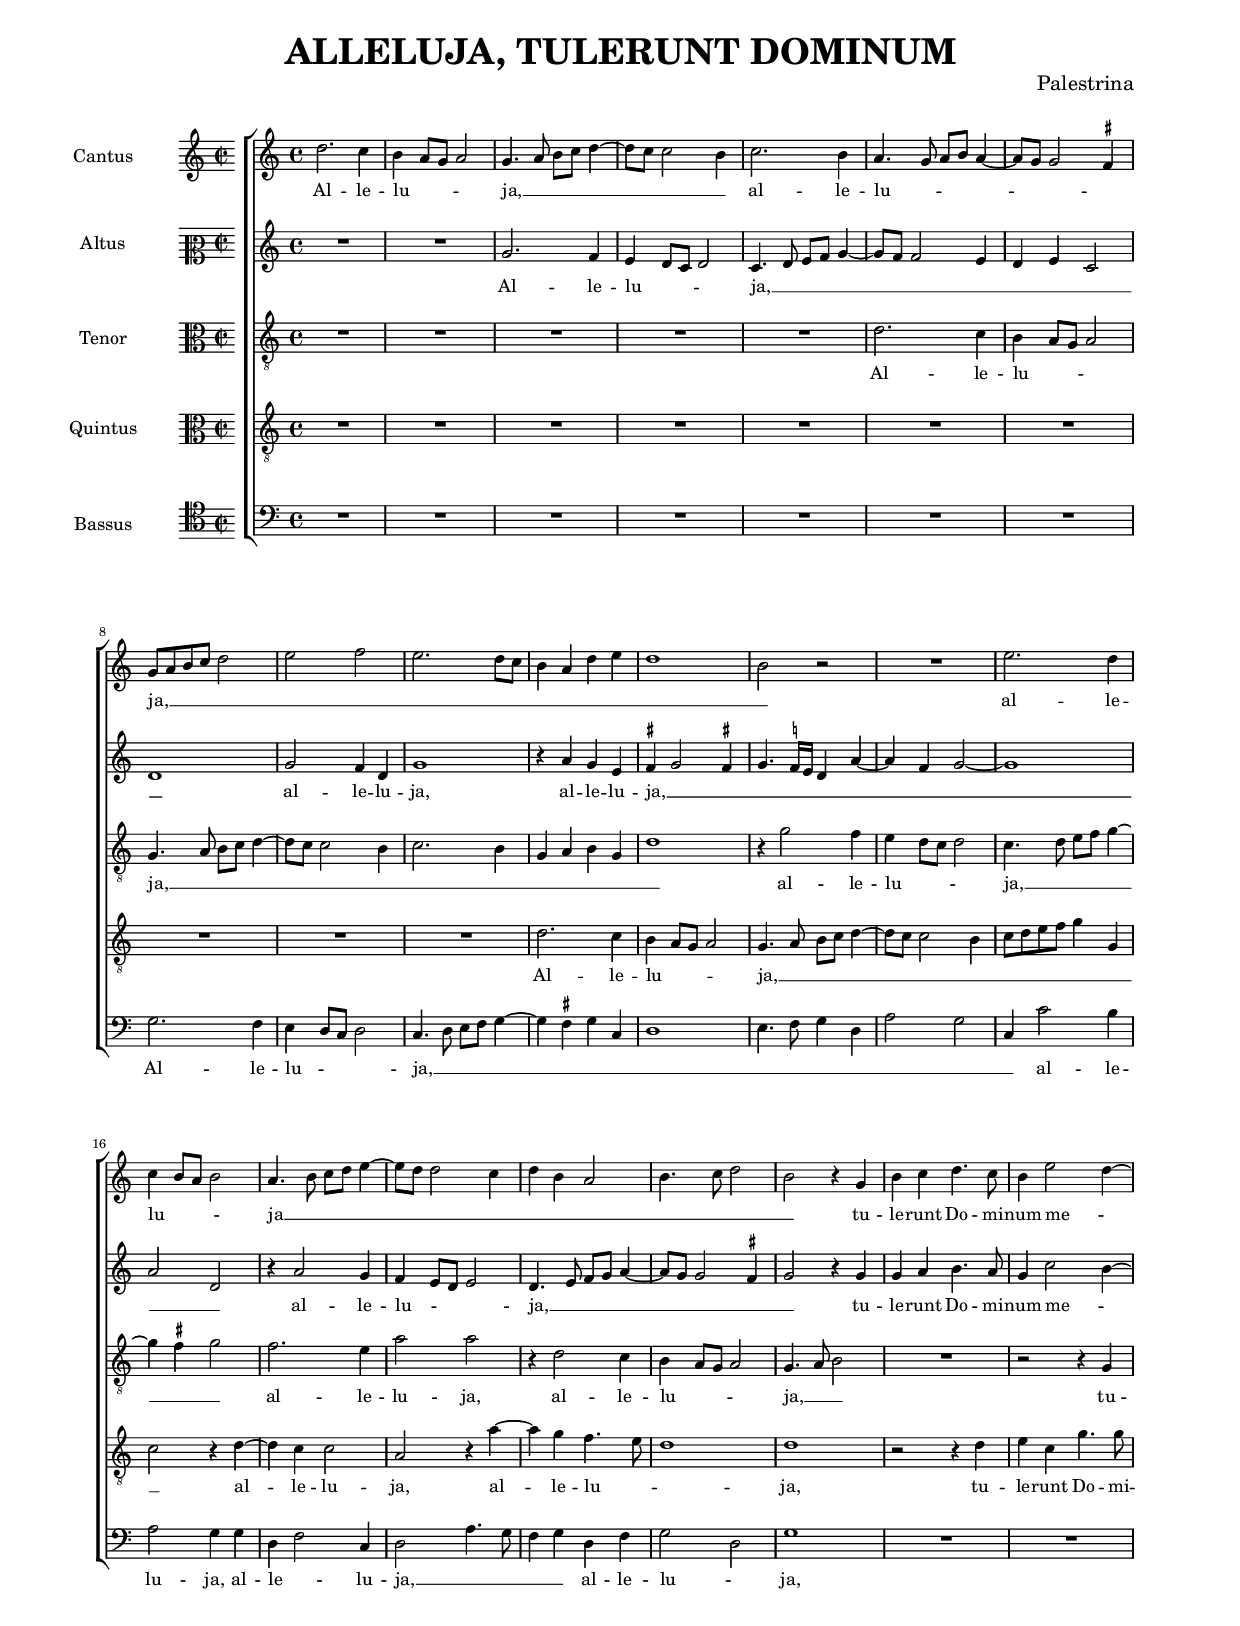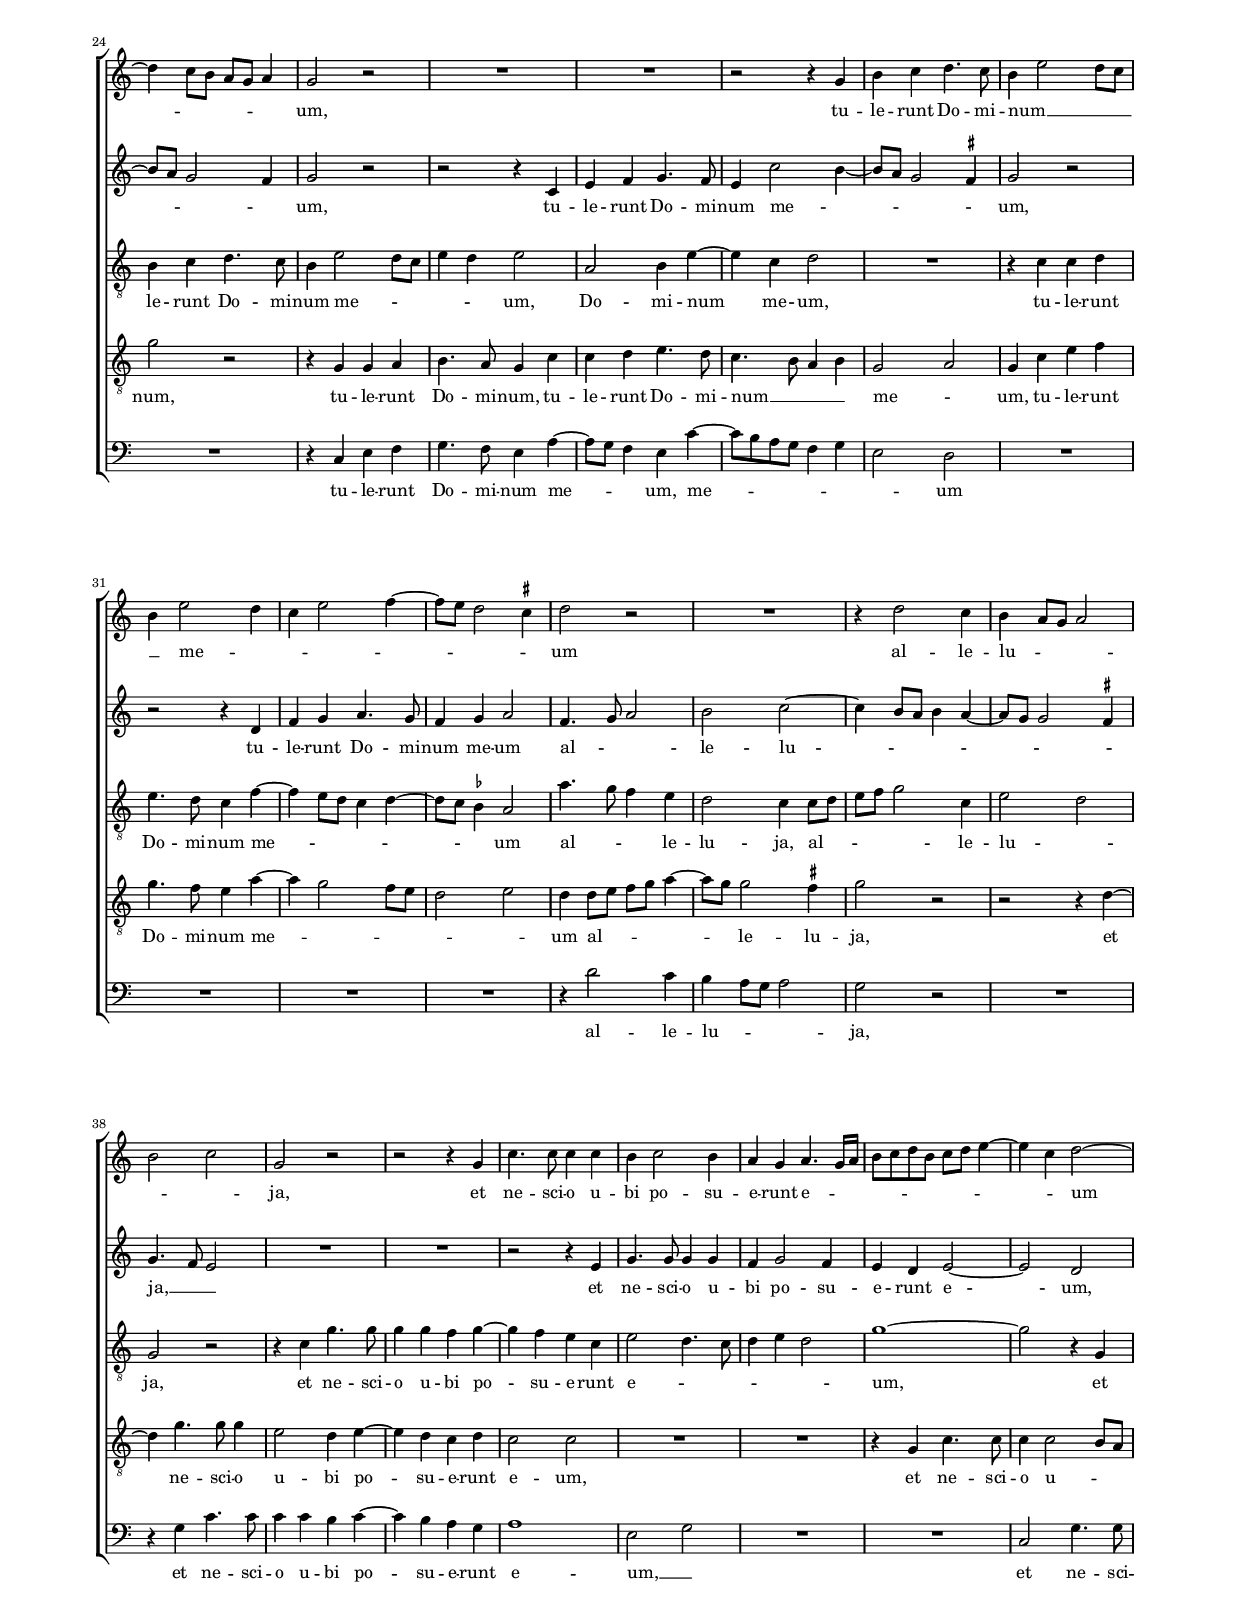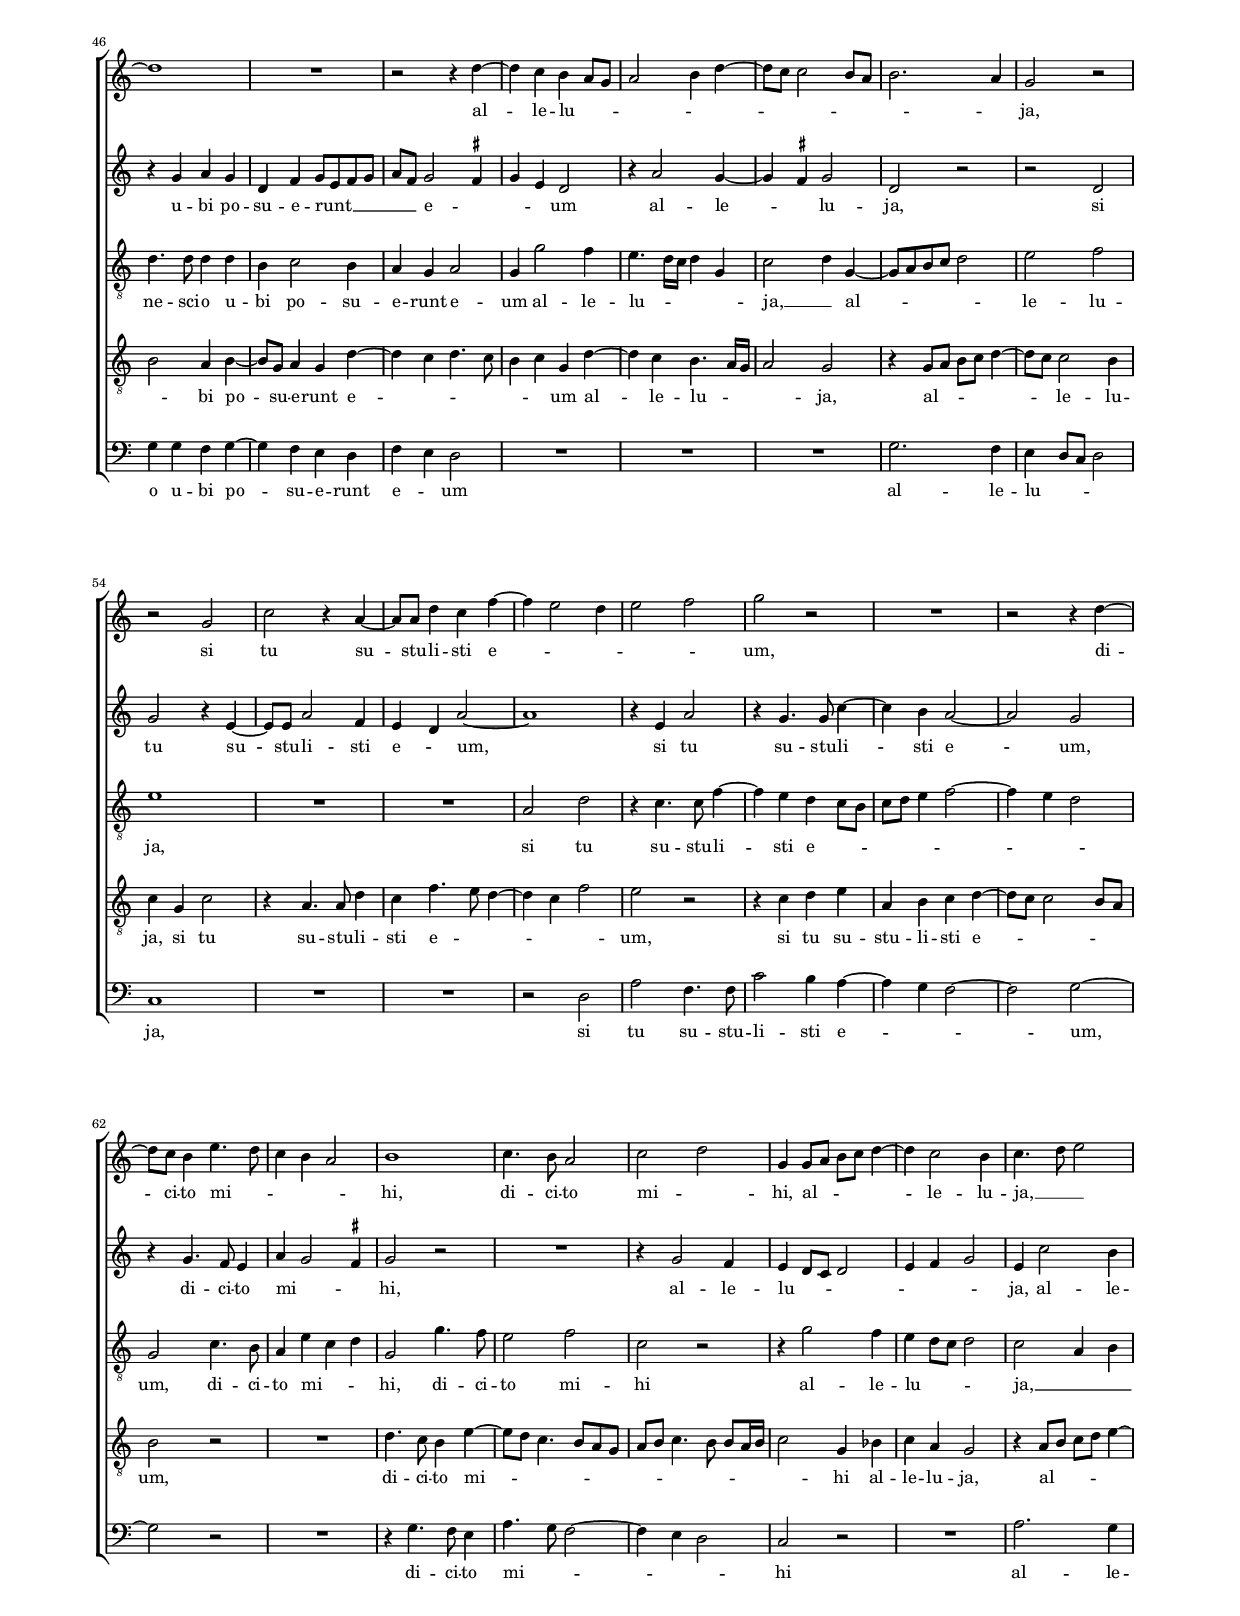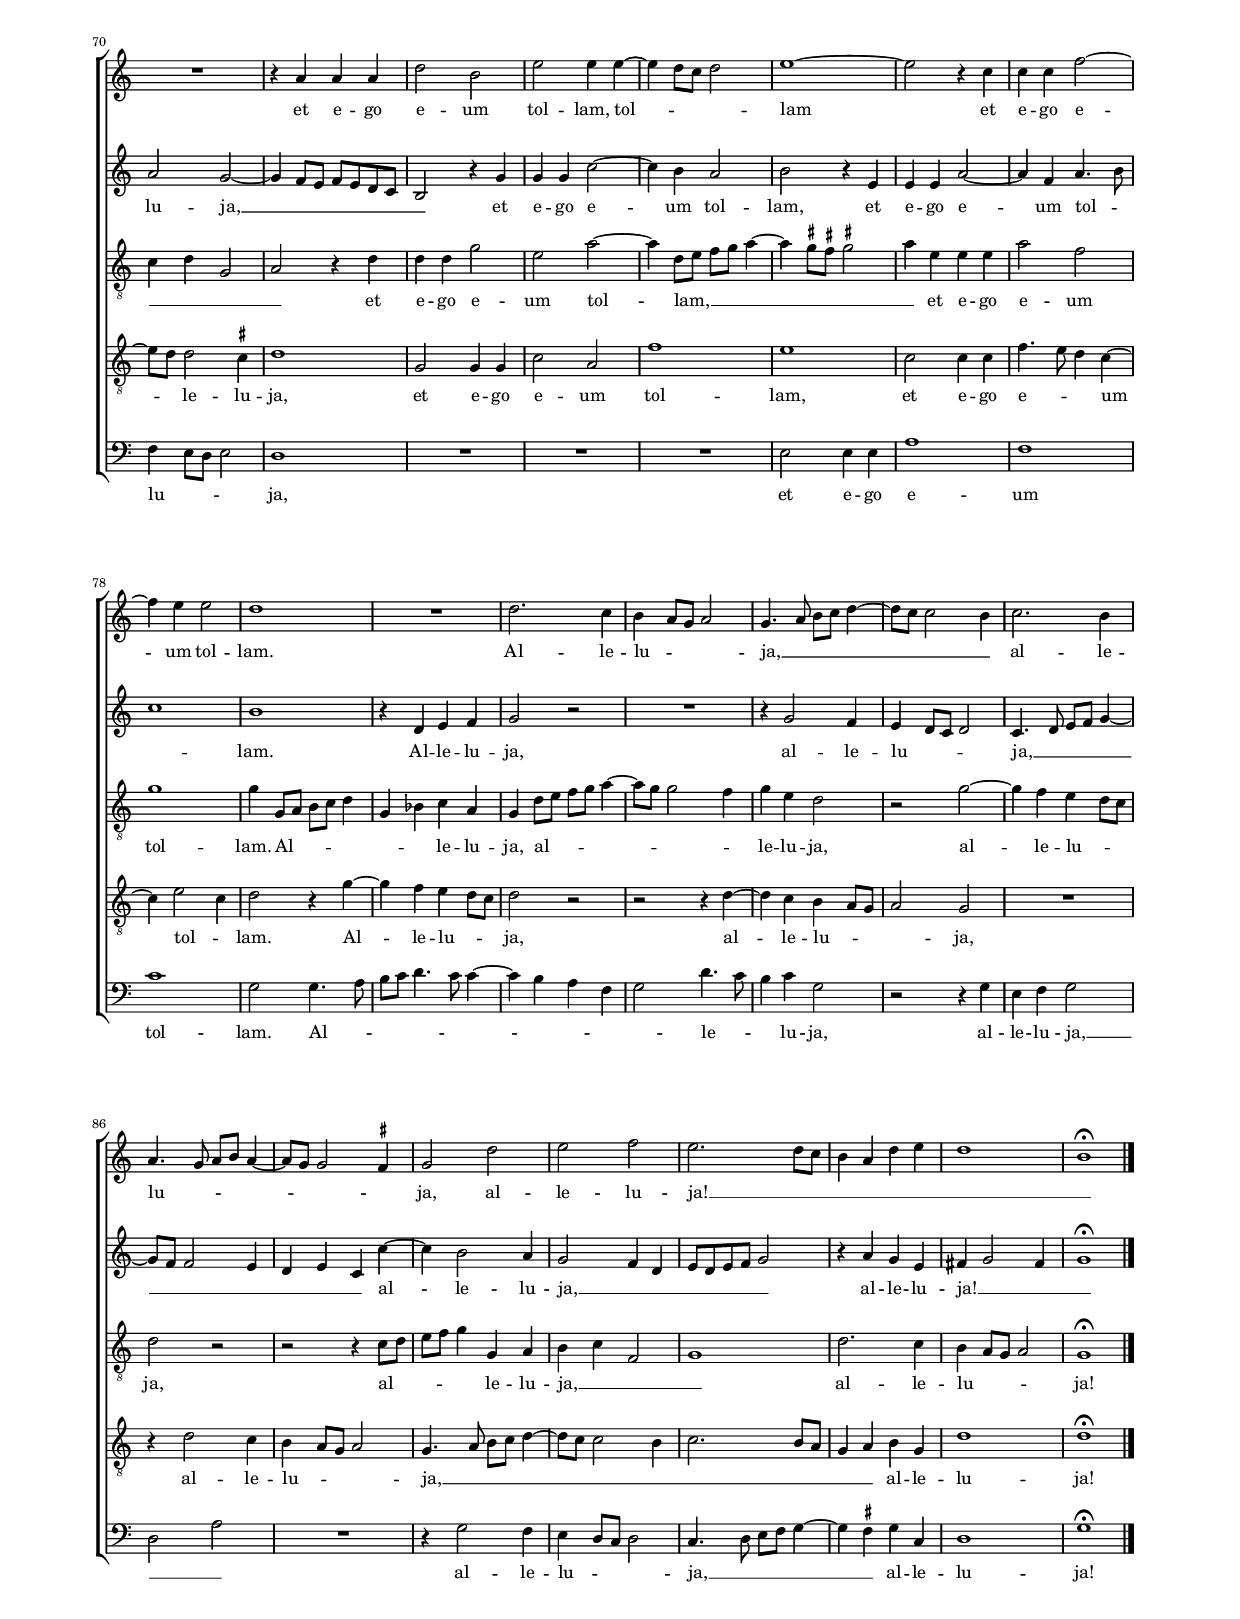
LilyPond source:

\header
{
  title=\markup {\fontsize #3 "ALLELUJA, TULERUNT DOMINUM"}
  composer=\markup {\fontsize #2 "Palestrina"}
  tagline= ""
}

\version "2.14.0"
\include "deutsch.ly"
#(set-global-staff-size 14)
#(ly:set-option 'point-and-click #f)

	
global = {
	\key c \major
	\time 4/4
	\skip 1*93 \bar "|."
	}

	ficta = { \once \set suggestAccidentals = ##t }
	
	forget = #(define-music-function (parser location music) (ly:music?) #{
		#(set-accidental-style 'forget)
		$music
		#(set-accidental-style 'default)
		#})


\paper
	{
	top-margin = 1.6 \cm
	bottom-margin = 1.6 \cm
	left-margin = 1.8 \cm
	line-width = 17.4 \cm
	ragged-bottom = ##f
	ragged-last-bottom = ##f
	print-page-number = ##f
	system-system-spacing = #'((basic-distance . 18) (minimum-distance . 14) (padding . 8) (strechability . 50))
	scoreTitleMarkup = \markup { \fill-line  { \null \fontsize #4 \bold \fromproperty #'header:piece \fromproperty #'header:opus } }
	systems-per-page = 3
%	min-systems-per-page = 3
	}

	
cantus =  \relative c''
	{
	%Incipit
	\set Staff.instrumentName = \markup { \line { \score {
	<<
	\new Staff  {
	\set Staff.instrumentName = \markup { \fontsize #1 "Cantus" }
	\key c \major
	\clef violin
	\time 2/2
	\relative g' {
	s4 \bar ""
	}}
	>>
	\layout  {
	raggedright = ##t
	line-width = 2.8\cm
	}}} \hspace #1 }
	%End of Incipit
	\set Staff.midiInstrument = "reed organ"
	%1
	d2. c4
	h4( a8 g a2)
	g4.( a8 h c d4~
	d8 c c2 h4)
	%5
	c2. h4 |
	\slurDown a4.( g8 a h a4~
	a8 g g2 \ficta fis4)
	g8( a h c d2
	e2 f
	%10
	e2. d8 c |
	h4 a d e
	d1
	h2) r
	R1
	%15
	e2. d4 |
	c4( h8 a h2)
	a4.( h8 c d e4~
	e8 d d2 c4
	d4 h a2
	%20
	h4. c8 d2 |
	h2) r4 g
	h4 c d4. c8
	h4 e2( d4~
	d4 c8 h a g a4)
	%25
	g2 r |
	R1
	R1
	r2 r4 g
	h4 c d4. c8
	%30
	h4( e2 d8 c |
	h4) \slurDown e2( d4
	c4 e2 f4~
	f8 e d2 \ficta cis4)
	d2 r
	%35
	R1
	r4 d2 c4 |
	h4( a8 g a2
	h2 c)
	g2 r
	%40
	r2 r4 g |
	c4. c8 c4 c
	h4 c2 h4
	a4 g a4.( g16 a
	h8 c d h c d e4~
	%45
	e4 c) d2~ |
	d1
	R1
	r2 r4 d~
	d4 c h( a8 g
	%50
	a2 h4 d~ |
	d8 c c2 h8 a
	h2. a4)
	g2 r
	r2 g
	%55
	c2 r4 a~ |
	a8 a d4 c f~
	f4( e2 d4
	e2 f)
	g2 r
	%60
	R1 |
	r2 r4 d~
	d8 c h4 e4.( d8
	c4 h a2)
	h1
	%65
	c4. h8 a2 |
	c2( d)
	g,4 g8( a h c d4~
	d4) c2 h4
	c4.( d8 e2)
	%70
	R1 |
	r4 a, a a
	d2 h
	e2 e4 e~
	e4( d8 c d2)
	%75
	e1~ |
	e2 r4 c
	c4 c f2~
	f4 e e2
	d1
	%80
	R1 |
	d2. c4
	h4( a8 g a2)
	g4.( a8 h c d4~
	d8 c c2 h4)
	%85
	c2. h4 |
	\slurDown a4.( g8 a h a4~
	a8 g g2 \ficta fis4)
	g2 d'
	e2 f
	%90
	e2.( d8 c
	h4 a d e
	d1
	h1)\fermata
	}
	


altus =  \relative c''
        {
       %Incipit
	\set Staff.instrumentName = \markup { \line { \score {
	<<
	\new Staff  {
	\set Staff.instrumentName = \markup { \fontsize #1 "Altus" }
	\key c \major
	\clef mezzosoprano
	\time 2/2
	\relative g' {
	s4 \bar ""
	}}
	>>
	\layout  {
	raggedright = ##t
	line-width = 2.8\cm
%	\context { \Staff \remove Time_signature_engraver }
	}}} \hspace #1 }
	%End of Incipit
	\set Staff.midiInstrument = "reed organ"
	%1
	R1
	R1
	g2. f4
	e4( d8 c d2)
	%5
	c4.( d8 e f g4~ |
	g8 f f2 e4
	d4 e c2
	d1)
	g2 f4 d
	%10
	g1 |
	r4 a g e
	\slurDown \ficta fis4( g2 \ficta fis!4
	g4. \ficta f!16 e d4 a'~
	a4 f g2~
	%15
	g1 |
	a2 d,)
	r4 a'2 g4
	f4( e8 d e2)
	d4.( e8 f g a4~
	%20
	a8 g g2 \ficta fis4 |
	g2) r4 g
	g4 a h4. a8
	g4 c2( h4~
	h8 a g2 f4)
	%25
	g2 r |
	r2 r4 c,
	e4 f g4. f8
	e4 c'2( h4~
	h8 a g2 \ficta fis4)
	%30
	g2 r |
	r2 r4 d
	f4 g a4. g8
	f4 g a2
	f4.( g8 a2)
	%35
	h2 c~ |
	c4( h8 a h4 a~
	a8 g g2 \ficta fis4)
	g4.( \ficta f8 e2)
	R1
	%40
	R1 |
	r2 r4 e
	g4. g8 g4 g
	f4 g2 f4
	e4 d e2~
	%45
	e2 d |
	r4 g a g
	d4 f g8( e f g
	a8 f) g2( \ficta fis4
	g4 e) d2
	%50
	r4 a'2 g4~ |
	g4( \ficta fis) g2
	d2 r
	r2 d
	g2 r4 e~
	%55
	e8 e a2 f4 |
	e4( d) a'2~
	a1
	r4 e a2
	r4 g4. g8 c4~
	%60
	c4 h a2~ |
	a2 g
	r4 g4. f8 e4
	a4( g2 \ficta fis4)
	g2 r
	%65
	R1 |
	r4 g2 f4
	e4( d8 c d2
	e4 f g2)
	e4 c'2 h4
	%70
	a2 g~ |
	g4( f8 e f e d c
	h2) r4 g'
	g4 g c2~
	c4 h a2
	%75
	h2 r4 e, |
	e4 e a2~
	a4 f a4.( h8
	c1)
	h1
	%80
	r4 d, e f |
	g2 r
	R1
	r4 g2 f4
	e4( d8 c d2)
	%85
	c4.( d8 e f g4~ |
	g8 f f2 e4
	d4 e c) c'~
	c4 h2 a4
	g2( f4 d
	%90
	e8 d e f g2)
	r4 a g e
	fis4( g2 fis4
	g1)\fermata
	}
	

tenor =  \relative c'
	{
	%Incipit
	\set Staff.instrumentName = \markup { \line { \score {
	<<
	\new Staff  {
	\set Staff.instrumentName = \markup { \fontsize #1 "Tenor" }
	\key c \major
	\clef alto
	\time 2/2
	\relative g {
	s4 \bar ""
	}}
	>>
	\layout  {
	raggedright = ##t
	line-width = 2.8\cm
%	\context { \Staff \remove Time_signature_engraver }
	}}} \hspace #1 }
	%End of Incipit
	\set Staff.midiInstrument = "reed organ"
	%1
	R1
	R1
	R1
	R1
	%5
	R1 |
	d2. c4
	h4( a8 g a2)
	g4.( a8 h c d4~
	d8 c c2 h4
	%10
	c2. h4 |
	g4 a h g
	d'1)
	r4 g2 f4
	e4( d8 c d2)
	%15
	\slurDown c4.( d8 e f g4~ |
	g4 \ficta fis g2)
	f2. e4
	a2 a
	r4 d,2 c4
	%20
	h4 ( a8 g a2) |
	g4.( a8 h2)
	R1
	r2 r4 g
	h4 c d4. c8
	%25
	h4 e2( d8 c |
	e4 d) e2
	a,2 h4 e~
	e4 c d2
	R1
	%30
	r4 c c d |
	e4. d8 c4 f~
	f4( e8 d c4 d~
	d8 c \ficta b4) a2
	a'4.( g8 f4) e
	%35
	d2 c4 c8( d |
	e8 f g2) c,4
	e2( d)
	g,2 r
	r4 c g'4. g8
	%40
	g4 g f g~ |
	g4 f e c
	e2( d4. c8
	d4 e d2)
	g1~
	%45
	g2 r4 g, |
	d'4. d8 d4 d
	h4 c2 h4
	a4 g a2
	g4 g'2 f4
	%50
	e4.( d16 c d4 g,) |
	c2( d4) g,~
	g8( a h c d2)
	e2 f
	e1
	%55
	R1 |
	R1
	a,2 d
	r4 c4. c8 f4~
	f4 e d( c8 h
	%60
	c8 d e4 f2~ |
	f4 e d2)
	g,2 c4. h8
	a4 e'( c d)
	g,2 g'4. f8
	%65
	e2 f |
	c2 r
	r4 g'2 f4
	e4( d8 c d2)
	c2( a4 h
	%70
	c4 d g,2 |
	a2) r4 d
	d4 d g2
	e2 a~
	a4 \slurDown d,8( e f g a4~
	%75
	a4 \ficta gis8 \ficta fis \ficta gis!2 |
	a4) e e e
	a2 f
	g1
	g4 g,8( a h c d4
	%80
	g,4 b) c a |
	g4 d'8( e f g a4~
	a8 g g2 f4)
	g4 e d2
	r2 g~
	%85
	g4 f e( d8 c) |
	d2 r
	r2 r4 c8( d
	e f g4) g, a
	h4( c f,2
	%90
	g1)
	d'2. c4
	h4( a8 g a2)
	g1\fermata
	}
	
quintus  =  \relative c'
	{
	%Incipit
	\set Staff.instrumentName = \markup { \line { \score {
	<<
	\new Staff  {
	\set Staff.instrumentName = \markup { \fontsize #1 "Quintus" }
	\key c \major
	\clef alto
	\time 2/2
	\relative g {
	s4 \bar ""
	}}
	>>
	\layout  {
	raggedright = ##t
	line-width = 2.8\cm
%	\context { \Staff \remove Time_signature_engraver }
	}}} \hspace #1 }
	%End of Incipit
	\set Staff.midiInstrument = "reed organ"
	%1
	R1
	R1
	R1
	R1
	%5
	R1
	R1
	R1
	R1
	R1
	%10
	R1
	d2. c4
	h4( a8 g a2)
	g4.( a8 h c d4~
	d8 c c2 h4
	%15
	c8 d e f g4 g,
	c2) r4 d~ |
	d4 c c2
	a2 r4 a'~
	a4 g f4.( e8
	%20
	d1)
	d1 |
	r2 r4 d
	e4 c g'4. g8
	g2 r
	%25
	r4 g, g a
	h4. a8 g4 c |
	c4 d e4. d8
	c4.( h8 a4 h)
	g2( a)
	%30
	g4 c e f
	g4. f8 e4 a~ |
	a4( g2 f8 e
	d2 e)
	d4 d8( e f g a4~
	%35
	a8 g) g2 \ficta fis4
	g2 r |
	r2 r4 d~
	d4 g4. g8 g4
	e2 d4 e~
	%40
	e4 d c d
	c2 c |
	R1
	R1
	r4 g c4. c8
	%45
	c4 c2( h8 a
	h2) a4 h~ |
	h8 g a4 g d'~
	d4( c d4. c8
	h4 c) g d'~
	%50
	d4 c4 h4.( a16 g |
	a2) g
	r4 g8( a h c d4~
	d8 c) c2 h4
	c4 g c2
	%55
	r4 a4. a8 d4 |
	c4 f4.( e8 d4~
	d4 c f2)
	e2 r
	r4 c d e
	%60
	a,4 h c d~ |
	d8( c c2 h8 a)
	h2 r
	R1
	d4. c8 h4 e~
	%65
	e8( d c4. h8 a g |
	a8 h c4. h8 h a16 h
	c2) g4 b
	c4 a g2
	r4 a8( h c d e4~
	%70
	e8 d) d2 \ficta cis4 |
	d1
	g,2 g4 g
	c2 a
	f'1
	%75
	e1 |
	c2 c4 c
	f4.( e8 d4) c~
	c4 e2( c4)
	d2 r4 g~
	%80
	g4 f e( d8 c) |
	d2 r
	r2 r4 d~
	d4 c h( a8 g
	a2) g
	%85
	R1 |
	r4 d'2 c4
	h4( a8 g a2)
	g4.( a8 h c d4~
	d8 c c2 h4
	%90
	c2. h8 a |
	g4 a) h g
	d'1
	d1\fermata
	}


bassus  =  \relative c'
	{
	%Incipit
	\set Staff.instrumentName = \markup { \line { \score {
	<<
	\new Staff  {
	\set Staff.instrumentName = \markup { \fontsize #1 "Bassus" }
	\key c \major
	\clef tenor
	\time 2/2
	\relative g {
	s4 \bar ""
	}}
	>>
	\layout  {
	raggedright = ##t
	line-width = 2.8\cm
%	\context { \Staff \remove Time_signature_engraver }
	}}} \hspace #1 }
	%End of Incipit
	\set Staff.midiInstrument = "reed organ"
	%1
	R1
	R1
	R1
	R1
	%5
	R1
	R1
	R1
	g2. f4
	e4( d8 c d2)
	%10
	\slurDown c4.( d8 e f g4~ |
	g4 \ficta fis g c,
	d1
	e4. f8 g4 d
	a'2 g
	%15
	c,4) c'2 h4 |
	a2 g4 g
	d4( f2) c4
	d2( a'4. g8
	f4 g) d f
	%20
	g2( d) |
	g1
	R1
	R1
	R1
	%25
	r4 c, e f |
	g4. f8 e4 a~
	a8( g f4) e c'~
	c8( h a g f4 g
	e2) d
	%30
	R1 |
	R1
	R1
	R1
	r4 d'2 c4
	%35
	h4( a8 g a2)
	g2 r
	R1
	r4 g c4. c8
	c4 c h c~
	%40
	c4 h a g |
	a1
	e2( g)
	R1
	R1
	%45
	c,2 g'4. g8 |
	g4 g f g~
	g4 f e d
	f4( e) d2
	R1
	%50
	R1 |
	R1
	g2. f4
	e4( d8 c d2)
	c1
	%55
	R1 |
	R1
	r2 d
	a'2 f4. f8
	c'2 h4 a~
	%60
	a4( g f2~ |
	f2) g~
	g2 r
	R1
	r4 g4. f8 e4
	%65
	a4.( g8 f2~ |
	f4 e d2)
	c2 r
	R1
	a'2. g4
	%70
	f4( e8 d e2) |
	d1
	R1
	R1
	R1
	%75
	e2 e4 e |
	a1
	f1
	c'1
	g2 g4.( a8
	%80
	h8 c d4. c8 c4~ |
	c4 h a f
	g2) d'4.( c8
	h4) c g2
	r2 r4 g
	%85
	e4 f g2(
	d2 a')
	R1
	r4 g2 f4
	e4( d8 c d2)
	%90
	\slurDown c4.( d8 e f g4~ |
	g4 \ficta fis) g c,
	d1
	g1\fermata	
	}
	
	
cantusstaff = \context Staff = "cantus" <<
	\global
	\context Voice = "cantus" {\cantus}
	\lyricmode <<
		\lyricsto "cantus"
		\new Lyrics
		{
		Al -- le -- lu -- ja, __
		al -- le -- lu -- ja, __
		al -- le -- lu -- ja __
		tu -- le -- runt Do -- mi -- num me -- um,
		tu -- le -- runt Do -- mi -- num __ me -- um
		al -- le -- lu -- ja,
		et ne -- sci -- o u -- bi po -- su -- e -- runt e -- um
		al -- le -- lu -- ja,
		si tu su -- stu -- li -- sti e -- um,
		di -- ci -- to mi -- hi,
		di -- ci -- to mi -- hi,
		al -- le -- lu -- ja, __
		et e -- go e -- um tol -- lam,
		tol -- lam
		et e -- go e -- um tol -- lam.
		Al -- le -- lu -- ja, __
		al -- le -- lu -- ja,
		al -- le -- lu -- ja! __
		}
		>>
	>>

altusstaff = \context Staff = "altus" <<
	\global
	\context Voice = "altus" {\altus}
	\lyricmode <<
	\lyricsto "altus"
		\new Lyrics
		{
		Al -- le -- lu -- ja, __
		al -- le -- lu -- ja,
		al -- le -- lu -- ja, __
		al -- le -- lu -- ja, __
		tu -- le -- runt Do -- mi -- num me -- um,
		tu -- le -- runt Do -- mi -- num me -- um,
		tu -- le -- runt Do -- mi -- num me -- um
		al -- le -- lu -- ja, __
		et ne -- sci -- o u -- bi po -- su -- e -- runt e -- um,
		u -- bi po -- su -- e -- runt __ e -- um
		al -- le -- lu -- ja,
		si tu su -- stu -- li -- sti e -- um,
		si tu su -- stu -- li -- sti e -- um,
		di -- ci -- to mi -- hi,
		al -- le -- lu -- ja,
		al -- le -- lu -- ja, __
		et e -- go e -- um tol -- lam,
		et e -- go e -- um tol -- lam.
		Al -- le -- lu -- ja,
		al -- le -- lu -- ja, __
		al -- le -- lu -- ja, __
		al -- le -- lu -- ja! __
		}
		>>
	>>


tenorstaff = \context Staff = "tenor" <<
	\global
	\clef "G_8"
	\context Voice = "tenor" {\tenor}
	\lyricmode <<
	\lyricsto "tenor"
		\new Lyrics
		{
		Al -- le -- lu -- ja, __
		al -- le -- lu -- ja, __
		al -- le -- lu -- ja,
		al -- le -- lu -- ja, __
		tu -- le -- runt Do -- mi -- num me -- um,
		Do -- mi -- num me -- um,
		tu -- le -- runt Do -- mi -- num me -- um
		al -- le -- lu -- ja,
		al -- le -- lu -- ja,
		et ne -- sci -- o u -- bi po -- su -- e -- runt e -- um,
		et ne -- sci -- o u -- bi po -- su -- e -- runt e -- um
		al -- le -- lu -- ja, __
		al -- le -- lu -- ja,
		si tu su -- stu -- li -- sti e -- um,
		di -- ci -- to mi -- hi,
		di -- ci -- to mi -- hi
		al -- le -- lu -- ja, __
		et e -- go e -- um tol -- lam, __
		et e -- go e -- um tol -- lam.
		Al -- le -- lu -- ja,
		al -- le -- lu -- ja,
		al -- le -- lu -- ja,
		al -- le -- lu -- ja, __
		al -- le -- lu -- ja!
		}
	>>
	>>

quintusstaff = \context Staff = "quintus" <<
	\global
	\clef "G_8"
	\context Voice = "quintus" {\quintus}
	\lyricmode <<
	\lyricsto "quintus"
		\new Lyrics
		{
		Al -- le -- lu -- ja, __
		al -- le -- lu -- ja,
		al -- le -- lu -- ja,
		tu -- le -- runt Do -- mi -- num,
		tu -- le -- runt Do -- mi -- num,
		tu -- le -- runt Do -- mi -- num __ me -- um,
		tu -- le -- runt Do -- mi -- num me -- um
		al -- le -- lu -- ja,
		et ne -- sci -- o u -- bi po -- su -- e -- runt e -- um,
		et ne -- sci -- o u -- bi po -- su -- e -- runt e -- um
		al -- le -- lu -- ja,
		al -- le -- lu -- ja,
		si tu su -- stu -- li -- sti e -- um,
		si tu su -- stu -- li -- sti e -- um,
		di -- ci -- to mi -- hi
		al -- le -- lu -- ja,
		al -- le -- lu -- ja,
		et e -- go e -- um tol -- lam,
		et e -- go e -- um tol -- lam.
		Al -- le -- lu -- ja,
		al -- le -- lu -- ja,
		al -- le -- lu -- ja, __
		al -- le -- lu -- ja!
		}
	>>
	>>
	
bassusstaff = \context Staff = "bassus" <<
	\global
	\clef bass
	\context Voice = "bassus" {\bassus}
	\lyricmode <<
	\lyricsto "bassus"
		\new Lyrics
		{
		Al -- le -- lu -- ja, __
		al -- le -- lu -- ja,
		al -- le -- lu -- ja, __
		al -- le -- lu -- ja,
		tu -- le -- runt Do -- mi -- num me -- um,
		me -- um
		al -- le -- lu -- ja,
		et ne -- sci -- o u -- bi po -- su -- e -- runt e -- um, __
		et ne -- sci -- o u -- bi po -- su -- e -- runt e -- um
		al -- le -- lu -- ja,
		si tu su -- stu -- li -- sti e -- um,
		di -- ci -- to mi -- hi
		al -- le -- lu -- ja,
		et e -- go e -- um tol -- lam.
		Al -- le -- lu -- ja,
		al -- le -- lu -- ja, __
		al -- le -- lu -- ja, __
		al -- le -- lu -- ja!
		}
	>>
	>>


\score
{

	\context ChoirStaff 
	 \with { \override StaffGrouper #'staff-staff-spacing #'basic-distance = #12 }
	<<
		\cantusstaff
		\altusstaff
		\tenorstaff
		\quintusstaff
		\bassusstaff
		>>
		
	\layout
	{
	indent = 2.5 \cm
%	\context { \Staff \override VerticalAxisGroup #'minimum-Y-extent = #'(-3 . 4)}
	\context { \Staff \override TimeSignature #'break-visibility = #end-of-line-invisible }
%	\context { \Staff \override InstrumentName #'X-offset = #'-25 }
	\context { \Voice \override Slur #'transparent = ##t }
	\context { \Score \override BarNumber #'padding = #2 }
	\context { \Voice \override NoteHead #'style = #'baroque }
	}

\midi
	{
    	\context {
	\Score
	tempoWholesPerMinute = #(ly:make-moment 85 2) }
	}
	
}

% EOF